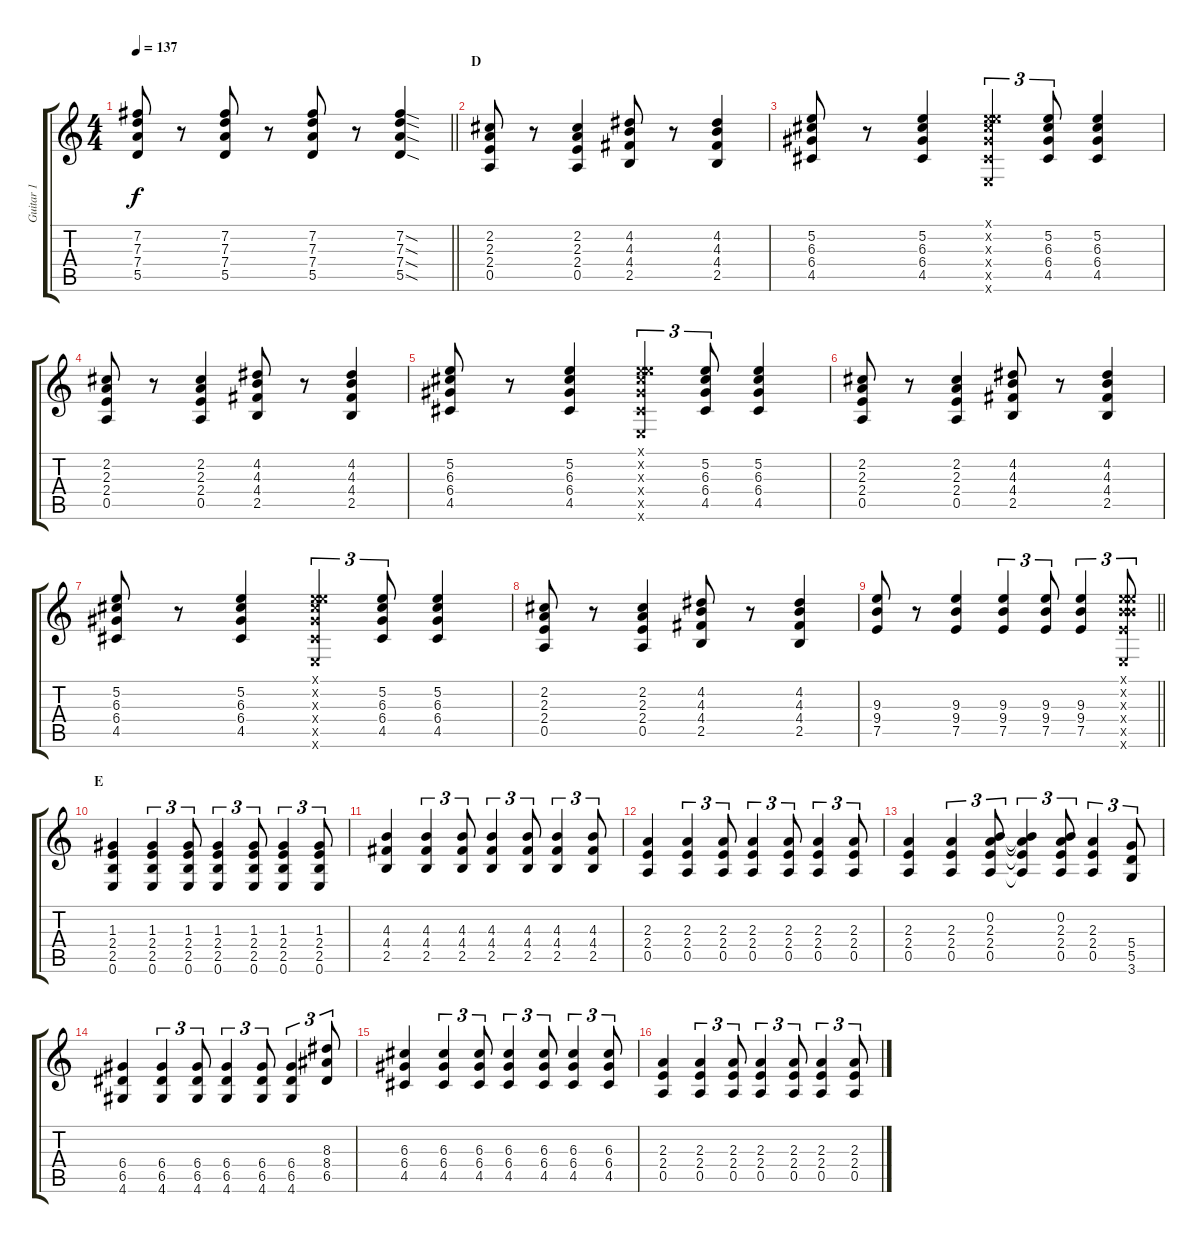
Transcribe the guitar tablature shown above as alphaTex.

\track ("Guitar 1" "Guitar 1") {instrument overdrivenguitar}
\staff {score tabs}
\tuning (E4 B3 G3 D3 A2 E2) {hide}
\ts (4 4)
\tempo 137
\clef g2
\barLineRight lightlight
\ks c
(7.2 7.3 7.4 5.5).8{dy f} r.8 (7.2 7.3 7.4 5.5).8 r.8 (7.2 7.3 7.4 5.5).8 r.8 (7.2{sod} 7.3{sod} 7.4{sod} 5.5{sod}).4 |
\section ("" "D")
(2.2 2.3 2.4 0.5).8 r.8 (2.2 2.3 2.4 0.5).4 (4.2 4.3 4.4 2.5).8 r.8 (4.2 4.3 4.4 2.5).4 |
(5.2 6.3 6.4 4.5).8 r.8 (5.2 6.3 6.4 4.5).4 (0.1{x} 5.2{x} 6.3{x} 6.4{x} 4.5{x} 0.6{x}).4{tu (3 2)} (5.2 6.3 6.4 4.5).8{tu (3 2)} (5.2 6.3 6.4 4.5).4 |
(2.2 2.3 2.4 0.5).8 r.8 (2.2 2.3 2.4 0.5).4 (4.2 4.3 4.4 2.5).8 r.8 (4.2 4.3 4.4 2.5).4 |
(5.2 6.3 6.4 4.5).8 r.8 (5.2 6.3 6.4 4.5).4 (0.1{x} 5.2{x} 6.3{x} 6.4{x} 4.5{x} 0.6{x}).4{tu (3 2)} (5.2 6.3 6.4 4.5).8{tu (3 2)} (5.2 6.3 6.4 4.5).4 |
(2.2 2.3 2.4 0.5).8 r.8 (2.2 2.3 2.4 0.5).4 (4.2 4.3 4.4 2.5).8 r.8 (4.2 4.3 4.4 2.5).4 |
(5.2 6.3 6.4 4.5).8 r.8 (5.2 6.3 6.4 4.5).4 (0.1{x} 5.2{x} 6.3{x} 6.4{x} 4.5{x} 0.6{x}).4{tu (3 2)} (5.2 6.3 6.4 4.5).8{tu (3 2)} (5.2 6.3 6.4 4.5).4 |
(2.2 2.3 2.4 0.5).8 r.8 (2.2 2.3 2.4 0.5).4 (4.2 4.3 4.4 2.5).8 r.8 (4.2 4.3 4.4 2.5).4 |
\barLineRight lightlight
(9.3 9.4 7.5).8 r.8 (9.3 9.4 7.5).4 (9.3 9.4 7.5).4{tu (3 2)} (9.3 9.4 7.5).8{tu (3 2)} (9.3 9.4 7.5).4{tu (3 2)} (0.1{x} 0.2{x} 9.3{x} 9.4{x} 7.5{x} 0.6{x}).8{tu (3 2)} |
\section ("" "E")
(1.3 2.4 2.5 0.6).4 (1.3 2.4 2.5 0.6).4{tu (3 2)} (1.3 2.4 2.5 0.6).8{tu (3 2)} (1.3 2.4 2.5 0.6).4{tu (3 2)} (1.3 2.4 2.5 0.6).8{tu (3 2)} (1.3 2.4 2.5 0.6).4{tu (3 2)} (1.3 2.4 2.5 0.6).8{tu (3 2)} |
(4.3 4.4 2.5).4 (4.3 4.4 2.5).4{tu (3 2)} (4.3 4.4 2.5).8{tu (3 2)} (4.3 4.4 2.5).4{tu (3 2)} (4.3 4.4 2.5).8{tu (3 2)} (4.3 4.4 2.5).4{tu (3 2)} (4.3 4.4 2.5).8{tu (3 2)} |
(2.3 2.4 0.5).4 (2.3 2.4 0.5).4{tu (3 2)} (2.3 2.4 0.5).8{tu (3 2)} (2.3 2.4 0.5).4{tu (3 2)} (2.3 2.4 0.5).8{tu (3 2)} (2.3 2.4 0.5).4{tu (3 2)} (2.3 2.4 0.5).8{tu (3 2)} |
(2.3 2.4 0.5).4 (2.3 2.4 0.5).4{tu (3 2)} (0.2 2.3 2.4 0.5).8{tu (3 2)} (0.2{t} 2.3{t} 2.4{t} 0.5{t}).4{tu (3 2)} (0.2 2.3 2.4 0.5).8{tu (3 2)} (2.3 2.4 0.5).4{tu (3 2)} (5.4 5.5 3.6).8{tu (3 2)} |
(6.4 6.5 4.6).4 (6.4 6.5 4.6).4{tu (3 2)} (6.4 6.5 4.6).8{tu (3 2)} (6.4 6.5 4.6).4{tu (3 2)} (6.4 6.5 4.6).8{tu (3 2)} (6.4 6.5 4.6).4{tu (3 2)} (8.3 8.4 6.5).8{tu (3 2)} |
(6.3 6.4 4.5).4 (6.3 6.4 4.5).4{tu (3 2)} (6.3 6.4 4.5).8{tu (3 2)} (6.3 6.4 4.5).4{tu (3 2)} (6.3 6.4 4.5).8{tu (3 2)} (6.3 6.4 4.5).4{tu (3 2)} (6.3 6.4 4.5).8{tu (3 2)} |
(2.3 2.4 0.5).4 (2.3 2.4 0.5).4{tu (3 2)} (2.3 2.4 0.5).8{tu (3 2)} (2.3 2.4 0.5).4{tu (3 2)} (2.3 2.4 0.5).8{tu (3 2)} (2.3 2.4 0.5).4{tu (3 2)} (2.3 2.4 0.5).8{tu (3 2)}
